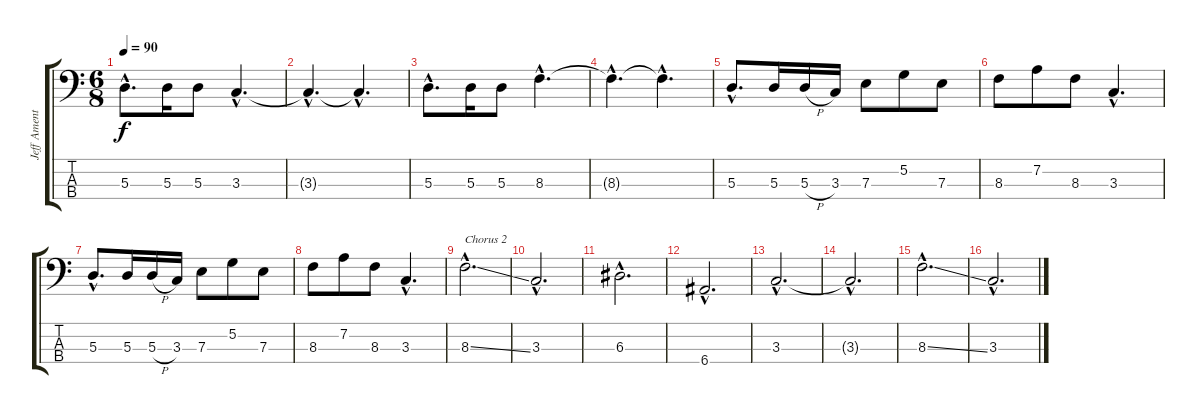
\track ("Jeff Ament" "Jeff Ament") {instrument electricbassfinger}
\staff {score tabs}
\tuning (G2 D2 A1 E1) {hide}
\ts (6 8)
\tempo 90
\clef f4
\ks c
5.3{hac}.8{d dy f} 5.3.16 5.3.8 3.3{hac}.4{d} |
3.3{hac t}.4{d} 3.3{hac t}.4{d} |
5.3{hac}.8{d} 5.3.16 5.3.8 8.3{hac}.4{d} |
8.3{hac t}.4{d} 8.3{hac t}.4{d} |
5.3{hac}.8{d} 5.3.16 5.3{h}.16 3.3.16 7.3.8 5.2.8 7.3.8 |
8.3.8 7.2.8 8.3.8 3.3{hac}.4{d} |
5.3{hac}.8{d} 5.3.16 5.3{h}.16 3.3.16 7.3.8 5.2.8 7.3.8 |
8.3.8 7.2.8 8.3.8 3.3{hac}.4{d} |
8.3{ss hac}.2{d txt "Chorus 2"} |
3.3{hac}.2{d} |
6.3{hac}.2{d} |
6.4{hac}.2{d} |
3.3{hac}.2{d} |
3.3{hac t}.2{d} |
8.3{ss hac}.2{d} |
3.3{hac}.2{d}
